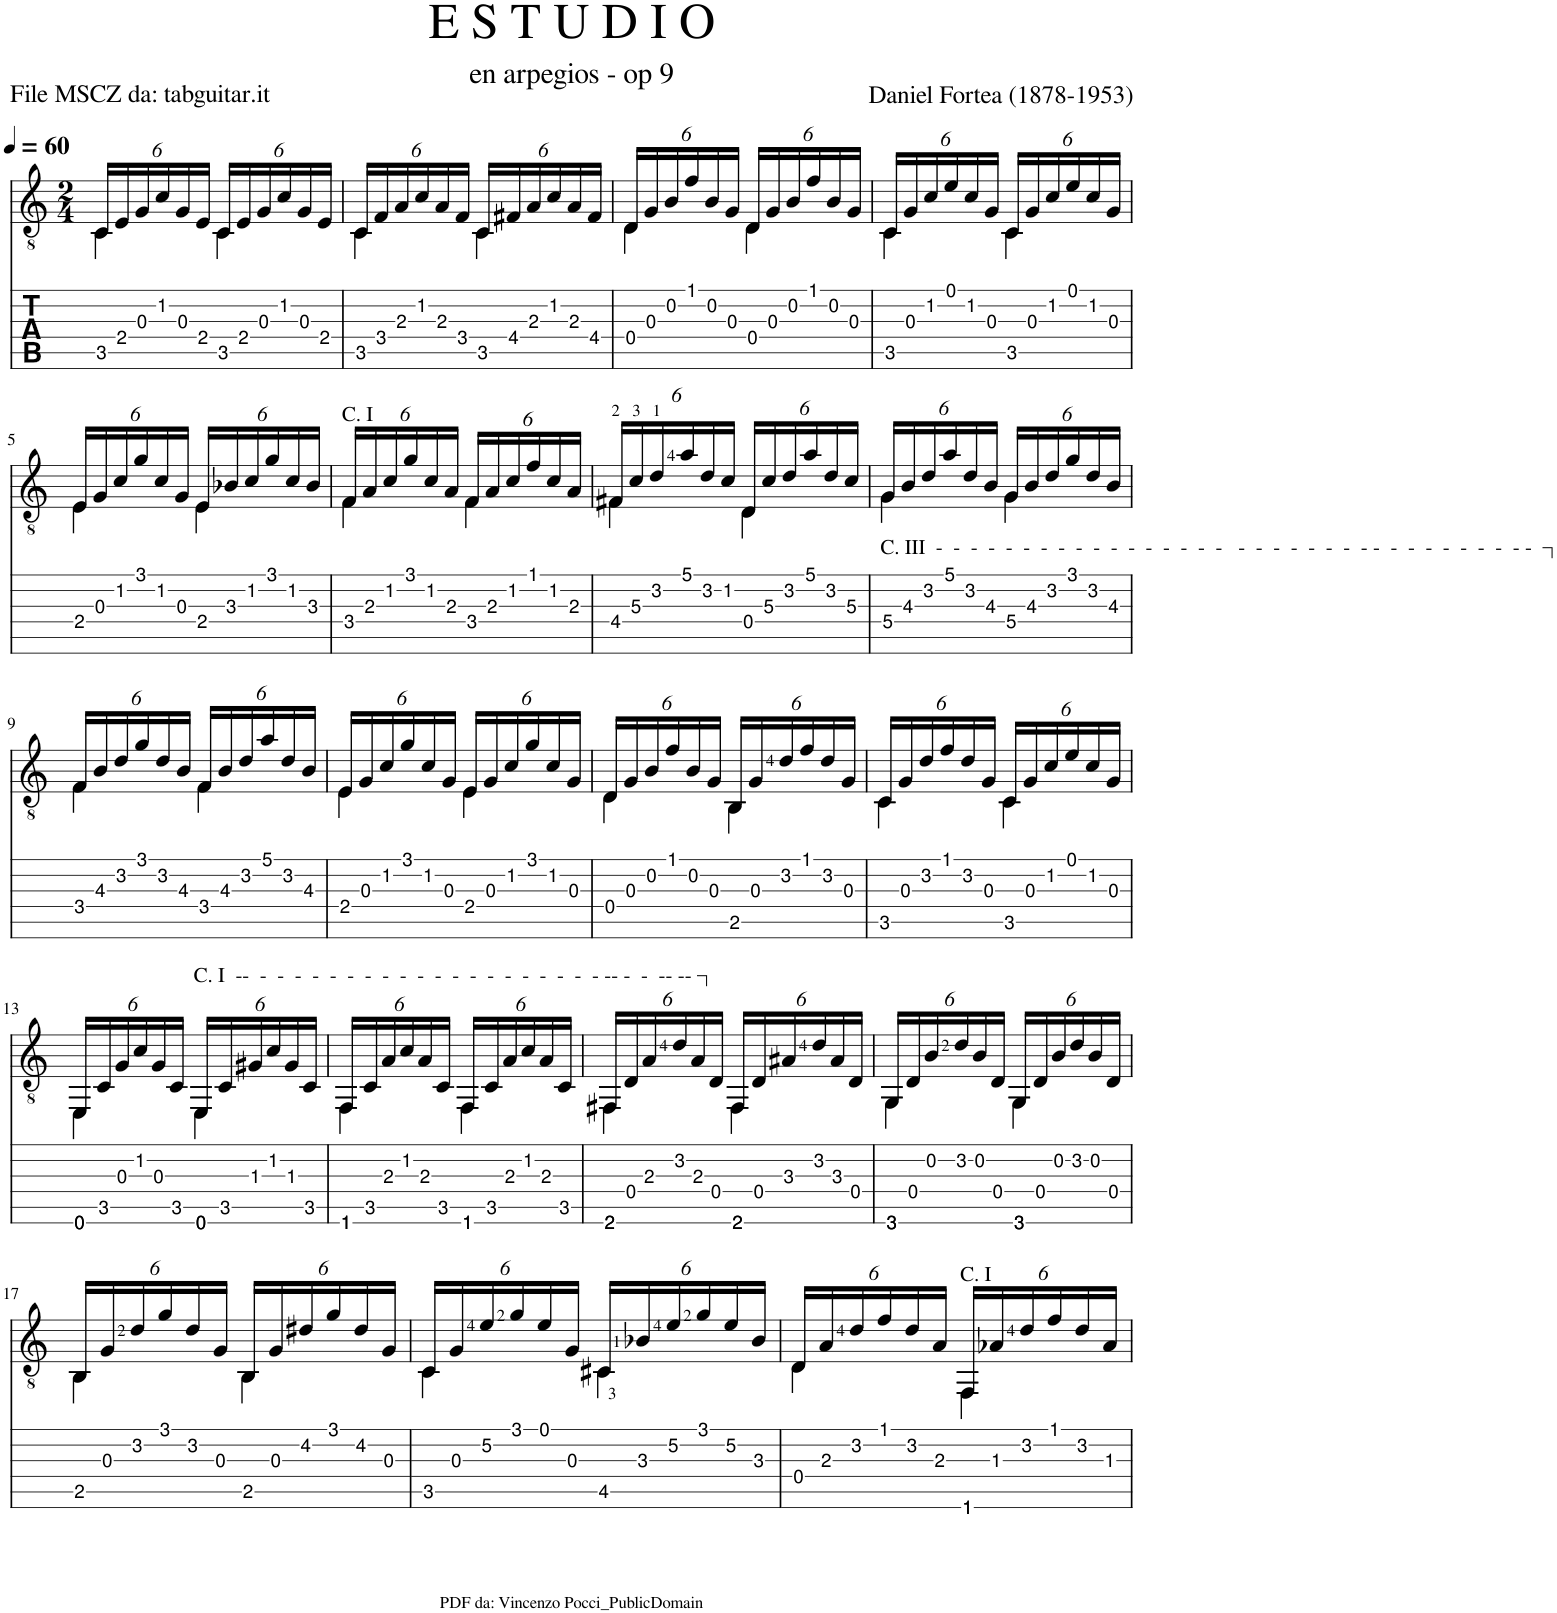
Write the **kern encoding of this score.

**kern	**kern
*part1	*part1
*staff2	*staff1
*I"Guitar	*
*I'Guit.	*
*stria6	*
*	*clefGv2
*k[]	*k[]
*M2/4	*M2/4
*MM60	*MM60
*Xbrackettup	*Xbrackettup
=1	=1
*^	*^
24CLL	4C	24C/LL	4C\
24E	.	24E/	.
24GJ	.	24G/	.
24cL	.	24c/	.
24G	.	24G/	.
24EJJ	.	24E/JJ	.
24CLL	4C	24C/LL	4C\
24E	.	24E/	.
24GJ	.	24G/	.
24cL	.	24c/	.
24G	.	24G/	.
24EJJ	.	24E/JJ	.
=2	=2	=2	=2
24CLL	4C	24C/LL	4C\
24F	.	24F/	.
24AJ	.	24A/	.
24cL	.	24c/	.
24A	.	24A/	.
24FJJ	.	24F/JJ	.
24CLL	4C	24C/LL	4C\
24F#	.	24F#X/	.
24AJ	.	24A/	.
24cL	.	24c/	.
24A	.	24A/	.
24F#JJ	.	24F#/JJ	.
=3	=3	=3	=3
24DLL	4D	24D/LL	4D\
24G	.	24G/	.
24BJ	.	24B/	.
24fL	.	24f/	.
24B	.	24B/	.
24GJJ	.	24G/JJ	.
24DLL	4D	24D/LL	4D\
24G	.	24G/	.
24BJ	.	24B/	.
24fL	.	24f/	.
24B	.	24B/	.
24GJJ	.	24G/JJ	.
=4	=4	=4	=4
24CLL	4C	24C/LL	4C\
24G	.	24G/	.
24cJ	.	24c/	.
24eL	.	24e/	.
24c	.	24c/	.
24GJJ	.	24G/JJ	.
24CLL	4C	24C/LL	4C\
24G	.	24G/	.
24cJ	.	24c/	.
24eL	.	24e/	.
24c	.	24c/	.
24GJJ	.	24G/JJ	.
!!LO:LB:g=z	!!
=5	=5	=5	=5
24ELL	4E	24E/LL	4E\
24G	.	24G/	.
24cJ	.	24c/	.
24gL	.	24g/	.
24c	.	24c/	.
24GJJ	.	24G/JJ	.
24ELL	4E	24E/LL	4E\
24B-	.	24B-X/	.
24cJ	.	24c/	.
24gL	.	24g/	.
24c	.	24c/	.
24B-JJ	.	24B-/JJ	.
=6	=6	=6	=6
!	!	!LO:TX:a:t=C. I	!
24FLL	4F	24F/LL	4F\
24A	.	24A/	.
24cJ	.	24c/	.
24gL	.	24g/	.
24c	.	24c/	.
24AJJ	.	24A/JJ	.
24FLL	4F	24F/LL	4F\
24A	.	24A/	.
24cJ	.	24c/	.
24fL	.	24f/	.
24c	.	24c/	.
24AJJ	.	24A/JJ	.
=7	=7	=7	=7
24F#LL	4F#	24F#X/LL	4F#\
24c	.	24c/	.
24dJ	.	24d/	.
24aL	.	24a/	.
24d	.	24d/	.
24cJJ	.	24c/JJ	.
24DLL	4D	24D/LL	4D\
24c	.	24c/	.
24dJ	.	24d/	.
24aL	.	24a/	.
24d	.	24d/	.
24cJJ	.	24c/JJ	.
=8	=8	=8	=8
!LO:TX:a:t=C. III  -  -  -  -  -  -  -  -  -  -  -  -  -  -  -  -  -   -  -  -  -  -  -  -  - -  -  -  -  -  -  -  -  - -  ┐	!	!	!
24GLL	4G	24G/LL	4G\
24B	.	24B/	.
24dJ	.	24d/	.
24aL	.	24a/	.
24d	.	24d/	.
24BJJ	.	24B/JJ	.
24GLL	4G	24G/LL	4G\
24B	.	24B/	.
24dJ	.	24d/	.
24gL	.	24g/	.
24d	.	24d/	.
24BJJ	.	24B/JJ	.
!!LO:LB:g=z	!!
=9	=9	=9	=9
24FLL	4F	24F/LL	4F\
24B	.	24B/	.
24dJ	.	24d/	.
24gL	.	24g/	.
24d	.	24d/	.
24BJJ	.	24B/JJ	.
24FLL	4F	24F/LL	4F\
24B	.	24B/	.
24dJ	.	24d/	.
24aL	.	24a/	.
24d	.	24d/	.
24BJJ	.	24B/JJ	.
=10	=10	=10	=10
24ELL	4E	24E/LL	4E\
24G	.	24G/	.
24cJ	.	24c/	.
24gL	.	24g/	.
24c	.	24c/	.
24GJJ	.	24G/JJ	.
24ELL	4E	24E/LL	4E\
24G	.	24G/	.
24cJ	.	24c/	.
24gL	.	24g/	.
24c	.	24c/	.
24GJJ	.	24G/JJ	.
=11	=11	=11	=11
24DLL	4D	24D/LL	4D\
24G	.	24G/	.
24BJ	.	24B/	.
24fL	.	24f/	.
24B	.	24B/	.
24GJJ	.	24G/JJ	.
24BBLL	4BB	24BB/LL	4BB\
24G	.	24G/	.
24dJ	.	24d/	.
24fL	.	24f/	.
24d	.	24d/	.
24GJJ	.	24G/JJ	.
=12	=12	=12	=12
24CLL	4C	24C/LL	4C\
24G	.	24G/	.
24dJ	.	24d/	.
24fL	.	24f/	.
24d	.	24d/	.
24GJJ	.	24G/JJ	.
24CLL	4C	24C/LL	4C\
24G	.	24G/	.
24cJ	.	24c/	.
24eL	.	24e/	.
24c	.	24c/	.
24GJJ	.	24G/JJ	.
!!LO:LB:g=z	!!
=13	=13	=13	=13
24EELL	4EE	24EE/LL	4EE\
24C	.	24C/	.
24GJ	.	24G/	.
24cL	.	24c/	.
24G	.	24G/	.
24CJJ	.	24C/JJ	.
!	!	!LO:TX:a:t=C. I  --  -  -  -  -  -  -  -  -  -  -  -  -  -  -  -  -  -  -  -  - -- -  -  -- -- ┐	!
24EELL	4EE	24EE/LL	4EE\
24C	.	24C/	.
24G#J	.	24G#X/	.
24cL	.	24c/	.
24G#	.	24G#/	.
24CJJ	.	24C/JJ	.
=14	=14	=14	=14
24FFLL	4FF	24FF/LL	4FF\
24C	.	24C/	.
24AJ	.	24A/	.
24cL	.	24c/	.
24A	.	24A/	.
24CJJ	.	24C/JJ	.
24FFLL	4FF	24FF/LL	4FF\
24C	.	24C/	.
24AJ	.	24A/	.
24cL	.	24c/	.
24A	.	24A/	.
24CJJ	.	24C/JJ	.
=15	=15	=15	=15
24FF#LL	4FF#	24FF#X/LL	4FF#\
24D	.	24D/	.
24AJ	.	24A/	.
24dL	.	24d/	.
24A	.	24A/	.
24DJJ	.	24D/JJ	.
24FF#LL	4FF#	24FF#/LL	4FF#\
24D	.	24D/	.
24A#J	.	24A#X/	.
24dL	.	24d/	.
24A#	.	24A#/	.
24DJJ	.	24D/JJ	.
=16	=16	=16	=16
24GGLL	4GG	24GG/LL	4GG\
24D	.	24D/	.
24BJ	.	24B/	.
24dL	.	24d/	.
24B	.	24B/	.
24DJJ	.	24D/JJ	.
24GGLL	4GG	24GG/LL	4GG\
24D	.	24D/	.
24BJ	.	24B/	.
24dL	.	24d/	.
24B	.	24B/	.
24DJJ	.	24D/JJ	.
!!LO:LB:g=z	!!
=17	=17	=17	=17
24BBLL	4BB	24BB/LL	4BB\
24G	.	24G/	.
24dJ	.	24d/	.
24gL	.	24g/	.
24d	.	24d/	.
24GJJ	.	24G/JJ	.
24BBLL	4BB	24BB/LL	4BB\
24G	.	24G/	.
24d#J	.	24d#X/	.
24gL	.	24g/	.
24d#	.	24d#/	.
24GJJ	.	24G/JJ	.
=18	=18	=18	=18
24CLL	4C	24C/LL	4C\
24G	.	24G/	.
24eJ	.	24e/	.
24gL	.	24g/	.
24e	.	24e/	.
24GJJ	.	24G/JJ	.
24C#LL	4C#	24C#X/LL	4C#\
24B-	.	24B-X/	.
24eJ	.	24e/	.
24gL	.	24g/	.
24e	.	24e/	.
24B-JJ	.	24B-/JJ	.
=19	=19	=19	=19
24DLL	4D	24D/LL	4D\
24A	.	24A/	.
24dJ	.	24d/	.
24fL	.	24f/	.
24d	.	24d/	.
24AJJ	.	24A/JJ	.
!	!	!LO:TX:a:t=C. I	!
24FFLL	4FF	24FF/LL	4FF\
24A-	.	24A-X/	.
24dJ	.	24d/	.
24fL	.	24f/	.
24d	.	24d/	.
24A-JJ	.	24A-/JJ	.
*v	*v	*	*
*	*v	*v
=	=
*-	*-
